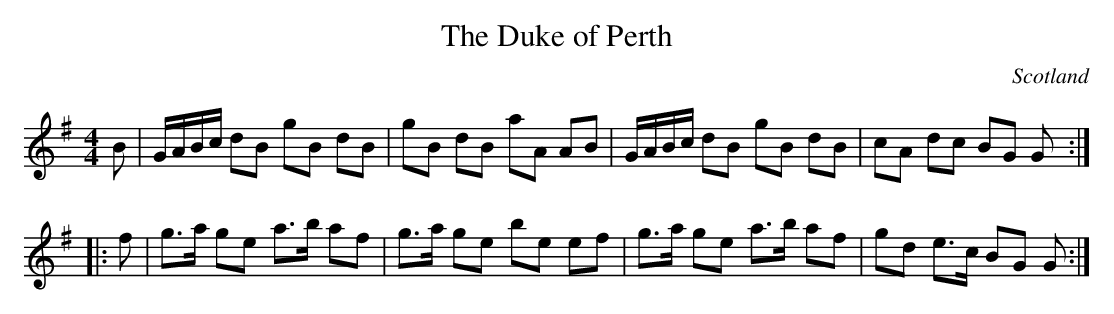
X:1
T:Duke of Perth, The
O:Scotland
M:4/4
K:G
B|\
G/A/B/c/ dB gB dB|gB dB aA AB|\
G/A/B/c/ dB gB dB|cA dc BG G:|
|:f|\
g>a ge a>b af|g>a ge be ef|\
g>a ge a>b af|gd e>c BG G:|
